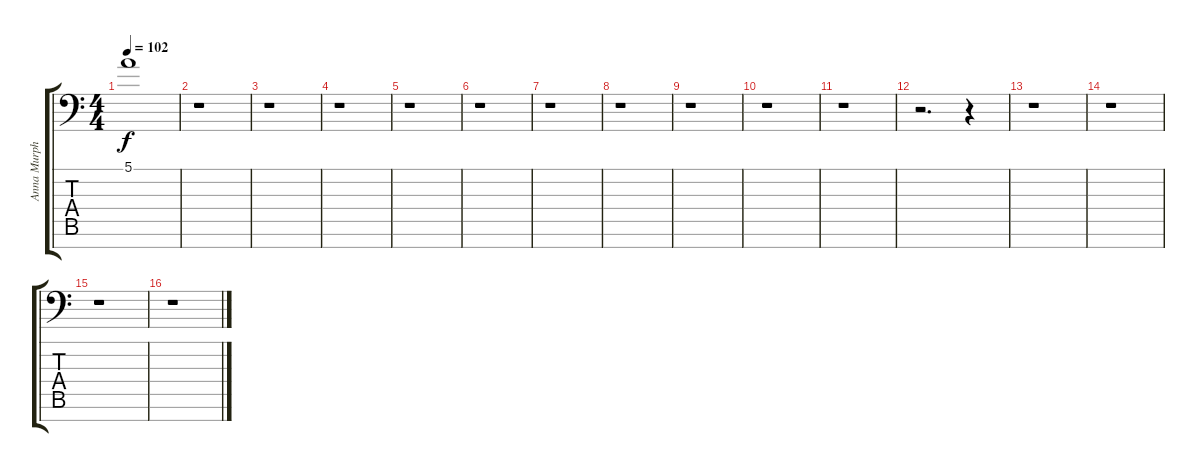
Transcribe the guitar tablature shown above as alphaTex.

\track ("Anna Murphy" "Anna Murph") {instrument choiraahs}
\staff {score tabs}
\tuning (E4 B3 G3 D3 A2 E2 A1) {hide}
\ts (4 4)
\tempo 102
\clef f4
\ks c
5.1.1{dy f} |
r.1 |
r.1 |
r.1 |
r.1 |
r.1 |
r.1 |
r.1 |
r.1 |
r.1 |
r.1 |
r.2{d} r.4 |
r.1 |
r.1 |
r.1 |
r.1
